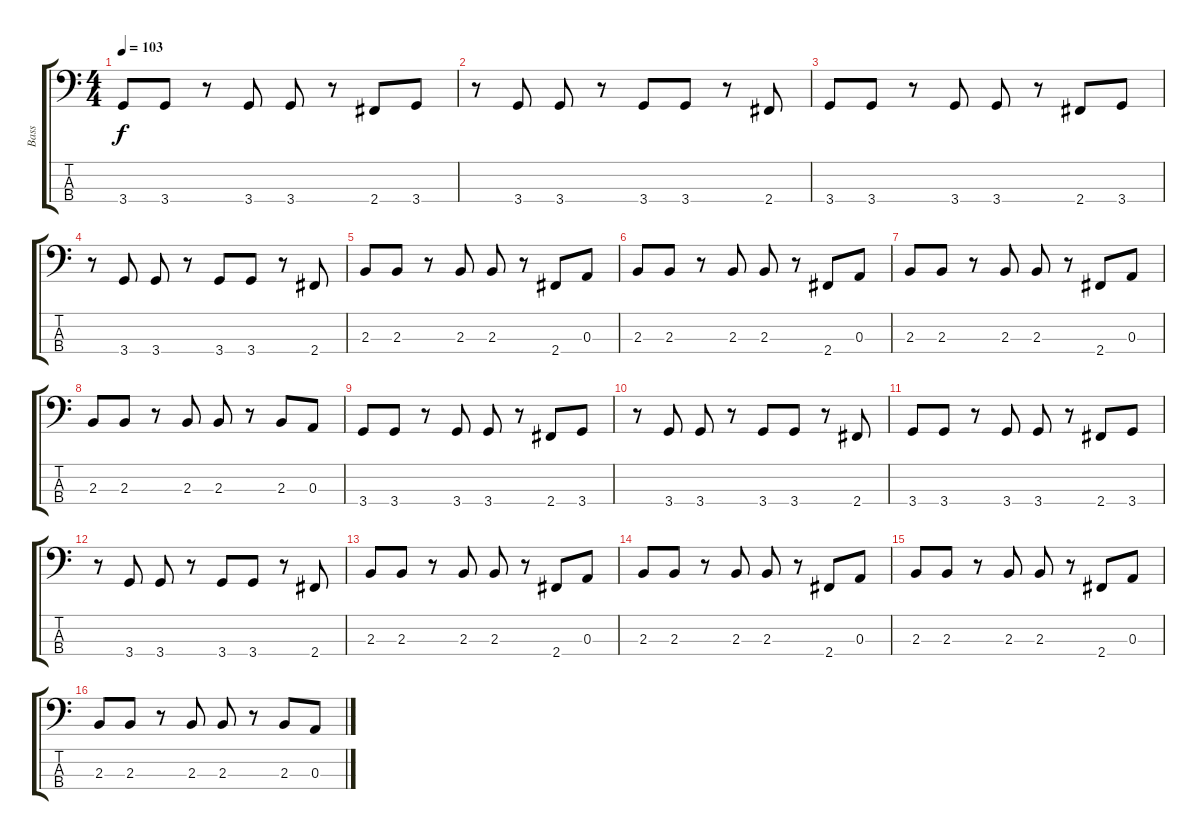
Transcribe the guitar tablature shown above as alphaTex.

\track ("Bass" "Bass") {instrument electricbassfinger}
\staff {score tabs}
\tuning (G2 D2 A1 E1) {hide}
\ts (4 4)
\tempo 103
\clef f4
\ks c
3.4.8{dy f} 3.4.8 r.8 3.4.8 3.4.8 r.8 2.4.8 3.4.8 |
r.8 3.4.8 3.4.8 r.8 3.4.8 3.4.8 r.8 2.4.8 |
3.4.8 3.4.8 r.8 3.4.8 3.4.8 r.8 2.4.8 3.4.8 |
r.8 3.4.8 3.4.8 r.8 3.4.8 3.4.8 r.8 2.4.8 |
2.3.8 2.3.8 r.8 2.3.8 2.3.8 r.8 2.4.8 0.3.8 |
2.3.8 2.3.8 r.8 2.3.8 2.3.8 r.8 2.4.8 0.3.8 |
2.3.8 2.3.8 r.8 2.3.8 2.3.8 r.8 2.4.8 0.3.8 |
2.3.8 2.3.8 r.8 2.3.8 2.3.8 r.8 2.3.8 0.3.8 |
3.4.8 3.4.8 r.8 3.4.8 3.4.8 r.8 2.4.8 3.4.8 |
r.8 3.4.8 3.4.8 r.8 3.4.8 3.4.8 r.8 2.4.8 |
3.4.8 3.4.8 r.8 3.4.8 3.4.8 r.8 2.4.8 3.4.8 |
r.8 3.4.8 3.4.8 r.8 3.4.8 3.4.8 r.8 2.4.8 |
2.3.8 2.3.8 r.8 2.3.8 2.3.8 r.8 2.4.8 0.3.8 |
2.3.8 2.3.8 r.8 2.3.8 2.3.8 r.8 2.4.8 0.3.8 |
2.3.8 2.3.8 r.8 2.3.8 2.3.8 r.8 2.4.8 0.3.8 |
2.3.8 2.3.8 r.8 2.3.8 2.3.8 r.8 2.3.8 0.3.8
